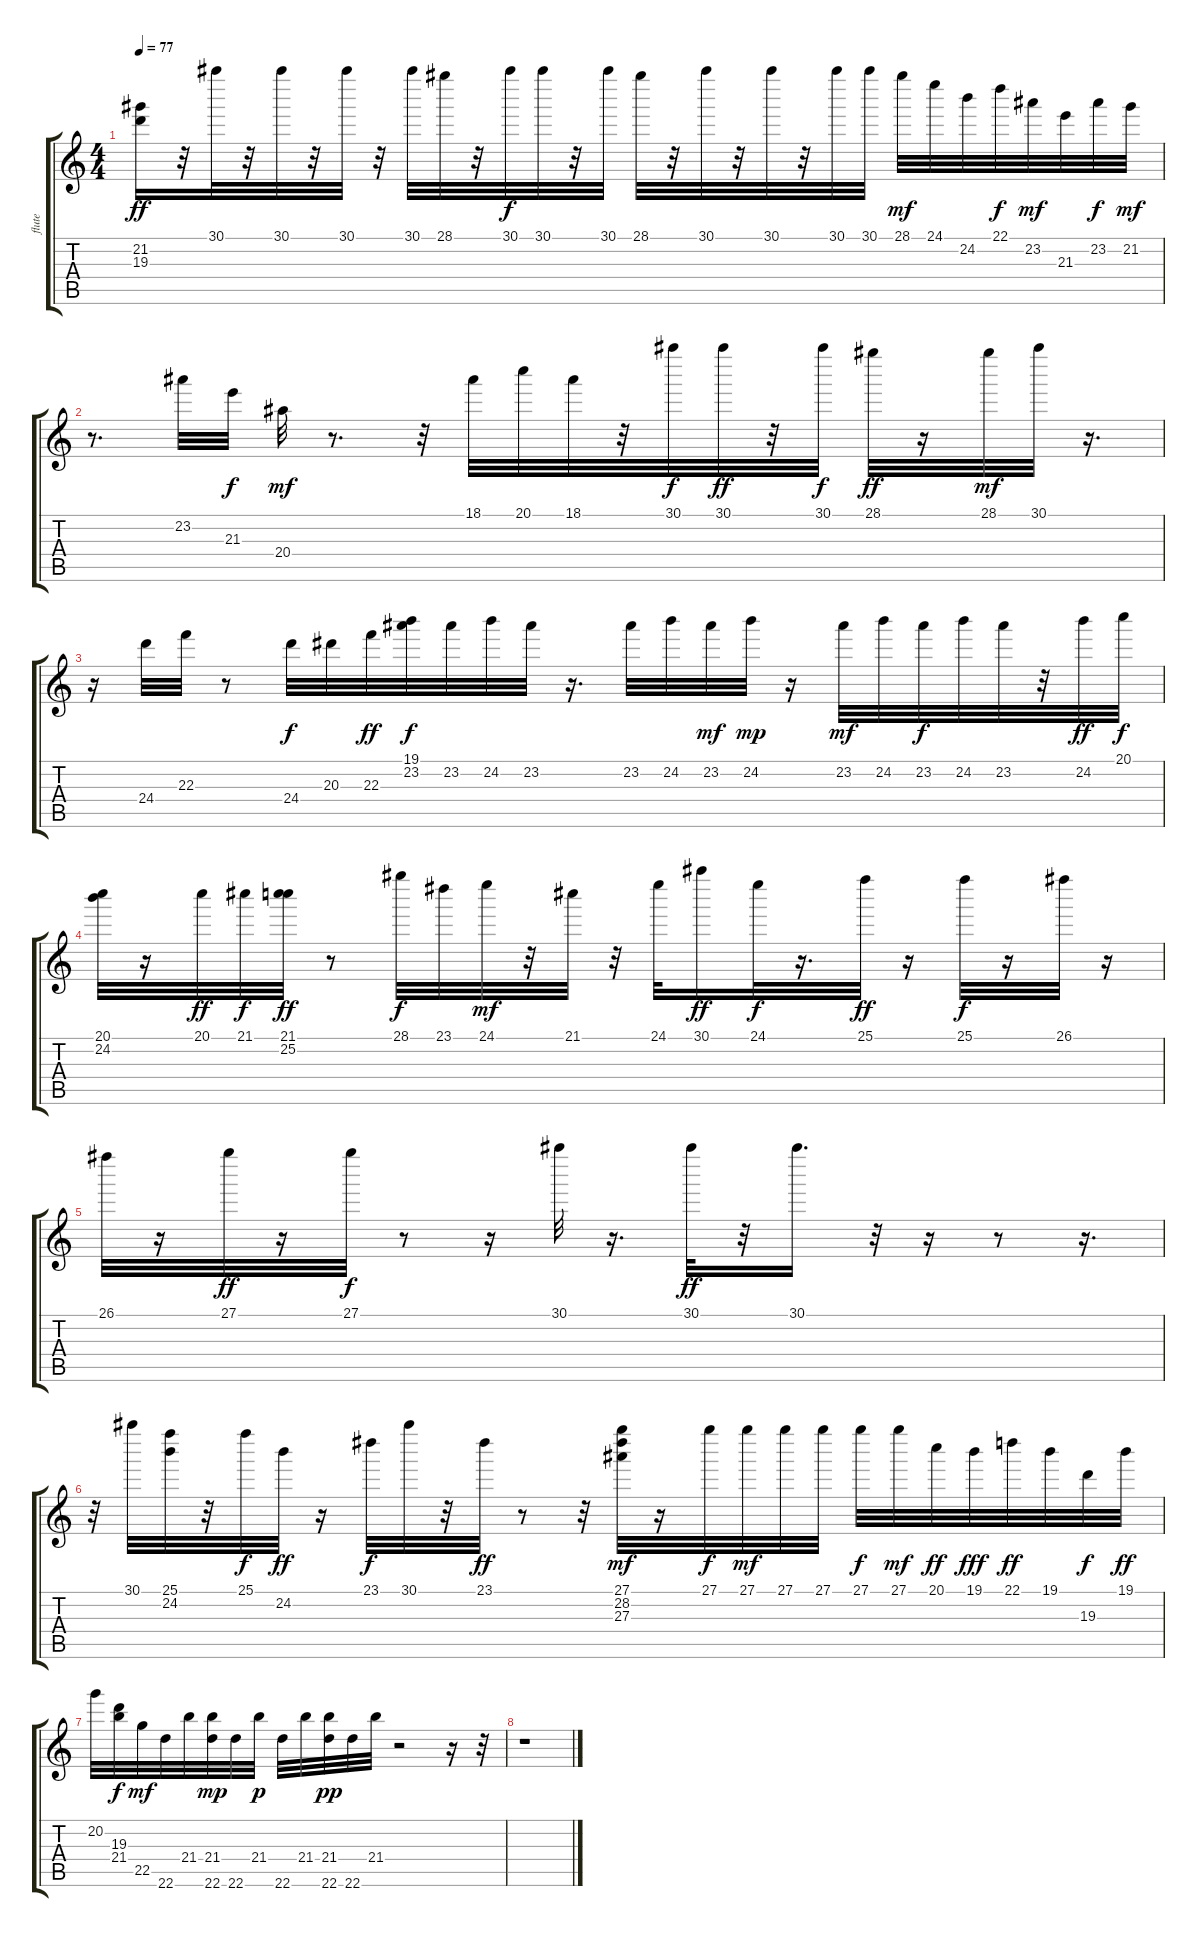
\track ("flute" "flute") {instrument distortionguitar}
\staff {score tabs}
\tuning (E4 B3 G3 D3 A2 E2) {hide}
\ts (4 4)
\tempo 77
\clef g2
\ks c
(21.2 19.3).16{dy ff} r.32 30.1.32 r.32 30.1.32 r.32 30.1.32 r.32 30.1.32 28.1.32 r.32 30.1.32{dy f} 30.1.32 r.32 30.1.32 28.1.32 r.32 30.1.32 r.32 30.1.32 r.32 30.1.32 30.1.32 28.1.32{dy mf} 24.1.32 24.2.32 22.1.32{dy f} 23.2.32{dy mf} 21.3.32 23.2.32{dy f} 21.2.32{dy mf} |
r.8{d} 23.2.32 21.3.32{dy f} 20.4.32{dy mf} r.8{d} r.32 18.1.32 20.1.32 18.1.32 r.32 30.1.32{dy f} 30.1.32{dy ff} r.32 30.1.32{dy f} 28.1.32{dy ff} r.16 28.1.32{dy mf} 30.1.32 r.16{d} |
r.16 24.4.32 22.3.32 r.8 24.4.32{dy f} 20.3.32 22.3.32{dy ff} (19.1 23.2).32{dy f} 23.2.32 24.2.32 23.2.32 r.16{d} 23.2.32 24.2.32 23.2.32{dy mf} 24.2.32{dy mp} r.16 23.2.32{dy mf} 24.2.32 23.2.32{dy f} 24.2.32 23.2.32 r.32 24.2.32{dy ff} 20.1.32{dy f} |
(20.1 24.2).32 r.16 20.1.32{dy ff} 21.1.32{dy f} (21.1 25.2).32{dy ff} r.8 28.1.32{dy f} 23.1.32 24.1.32{dy mf} r.32 21.1.32 r.32 24.1.32 30.1.16{dy ff} 24.1.32{dy f} r.16{d} 25.1.32{dy ff} r.16 25.1.32{dy f} r.16 26.1.32 r.16 |
26.1.32 r.16 27.1.32{dy ff} r.16 27.1.32{dy f} r.8 r.16 30.1.32 r.16{d} 30.1.32{dy ff} r.32 30.1.16{d} r.32 r.16 r.8 r.16{d} |
r.32 30.1.32 (25.1 24.2).32 r.32 25.1.32{dy f} 24.2.32{dy ff} r.16 23.1.32{dy f} 30.1.32 r.32 23.1.32{dy ff} r.8 r.32 (27.1 28.2 27.3).32{dy mf} r.16 27.1.32{dy f} 27.1.32{dy mf} 27.1.32 27.1.32 27.1.32{dy f} 27.1.32{dy mf} 20.1.32{dy ff} 19.1.32{dy fff} 22.1.32{dy ff} 19.1.32 19.3.32{dy f} 19.1.32{dy ff} |
20.2.32 (19.3 21.4).32{dy f} 22.5.32{dy mf} 22.6.32 21.4.32 (21.4 22.6).32{dy mp} 22.6.32 21.4.32{dy p} 22.6.32 21.4.32 (21.4 22.6).32{dy pp} 22.6.32 21.4.32 r.2 r.16 r.32 |
r.1
